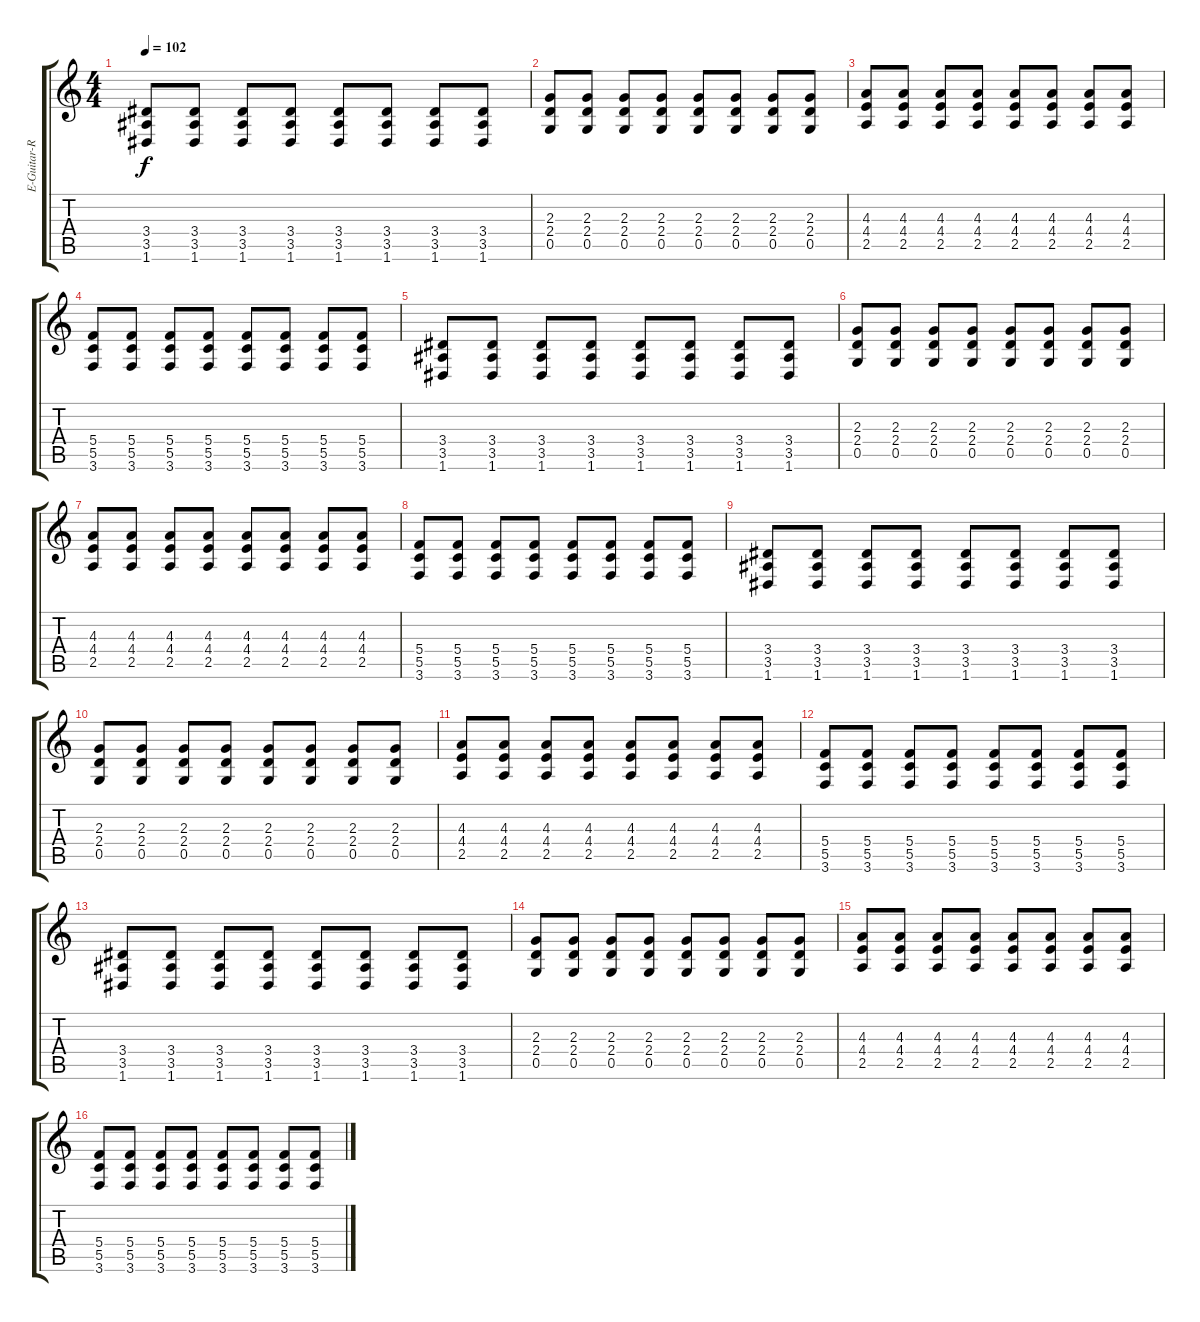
\track ("E-Guitar-Right" "E-Guitar-R") {instrument distortionguitar}
\staff {score tabs}
\tuning (D4 A3 F3 C3 G2 D2) {hide}
\ts (4 4)
\tempo 102
\clef g2
\ks c
(3.4 3.5 1.6).8{dy f} (3.4 3.5 1.6).8 (3.4 3.5 1.6).8 (3.4 3.5 1.6).8 (3.4 3.5 1.6).8 (3.4 3.5 1.6).8 (3.4 3.5 1.6).8 (3.4 3.5 1.6).8 |
(2.3 2.4 0.5).8 (2.3 2.4 0.5).8 (2.3 2.4 0.5).8 (2.3 2.4 0.5).8 (2.3 2.4 0.5).8 (2.3 2.4 0.5).8 (2.3 2.4 0.5).8 (2.3 2.4 0.5).8 |
(4.3 4.4 2.5).8 (4.3 4.4 2.5).8 (4.3 4.4 2.5).8 (4.3 4.4 2.5).8 (4.3 4.4 2.5).8 (4.3 4.4 2.5).8 (4.3 4.4 2.5).8 (4.3 4.4 2.5).8 |
(5.4 5.5 3.6).8 (5.4 5.5 3.6).8 (5.4 5.5 3.6).8 (5.4 5.5 3.6).8 (5.4 5.5 3.6).8 (5.4 5.5 3.6).8 (5.4 5.5 3.6).8 (5.4 5.5 3.6).8 |
(3.4 3.5 1.6).8 (3.4 3.5 1.6).8 (3.4 3.5 1.6).8 (3.4 3.5 1.6).8 (3.4 3.5 1.6).8 (3.4 3.5 1.6).8 (3.4 3.5 1.6).8 (3.4 3.5 1.6).8 |
(2.3 2.4 0.5).8 (2.3 2.4 0.5).8 (2.3 2.4 0.5).8 (2.3 2.4 0.5).8 (2.3 2.4 0.5).8 (2.3 2.4 0.5).8 (2.3 2.4 0.5).8 (2.3 2.4 0.5).8 |
(4.3 4.4 2.5).8 (4.3 4.4 2.5).8 (4.3 4.4 2.5).8 (4.3 4.4 2.5).8 (4.3 4.4 2.5).8 (4.3 4.4 2.5).8 (4.3 4.4 2.5).8 (4.3 4.4 2.5).8 |
(5.4 5.5 3.6).8 (5.4 5.5 3.6).8 (5.4 5.5 3.6).8 (5.4 5.5 3.6).8 (5.4 5.5 3.6).8 (5.4 5.5 3.6).8 (5.4 5.5 3.6).8 (5.4 5.5 3.6).8 |
(3.4 3.5 1.6).8 (3.4 3.5 1.6).8 (3.4 3.5 1.6).8 (3.4 3.5 1.6).8 (3.4 3.5 1.6).8 (3.4 3.5 1.6).8 (3.4 3.5 1.6).8 (3.4 3.5 1.6).8 |
(2.3 2.4 0.5).8 (2.3 2.4 0.5).8 (2.3 2.4 0.5).8 (2.3 2.4 0.5).8 (2.3 2.4 0.5).8 (2.3 2.4 0.5).8 (2.3 2.4 0.5).8 (2.3 2.4 0.5).8 |
(4.3 4.4 2.5).8 (4.3 4.4 2.5).8 (4.3 4.4 2.5).8 (4.3 4.4 2.5).8 (4.3 4.4 2.5).8 (4.3 4.4 2.5).8 (4.3 4.4 2.5).8 (4.3 4.4 2.5).8 |
(5.4 5.5 3.6).8 (5.4 5.5 3.6).8 (5.4 5.5 3.6).8 (5.4 5.5 3.6).8 (5.4 5.5 3.6).8 (5.4 5.5 3.6).8 (5.4 5.5 3.6).8 (5.4 5.5 3.6).8 |
(3.4 3.5 1.6).8 (3.4 3.5 1.6).8 (3.4 3.5 1.6).8 (3.4 3.5 1.6).8 (3.4 3.5 1.6).8 (3.4 3.5 1.6).8 (3.4 3.5 1.6).8 (3.4 3.5 1.6).8 |
(2.3 2.4 0.5).8 (2.3 2.4 0.5).8 (2.3 2.4 0.5).8 (2.3 2.4 0.5).8 (2.3 2.4 0.5).8 (2.3 2.4 0.5).8 (2.3 2.4 0.5).8 (2.3 2.4 0.5).8 |
(4.3 4.4 2.5).8 (4.3 4.4 2.5).8 (4.3 4.4 2.5).8 (4.3 4.4 2.5).8 (4.3 4.4 2.5).8 (4.3 4.4 2.5).8 (4.3 4.4 2.5).8 (4.3 4.4 2.5).8 |
(5.4 5.5 3.6).8 (5.4 5.5 3.6).8 (5.4 5.5 3.6).8 (5.4 5.5 3.6).8 (5.4 5.5 3.6).8 (5.4 5.5 3.6).8 (5.4 5.5 3.6).8 (5.4 5.5 3.6).8
